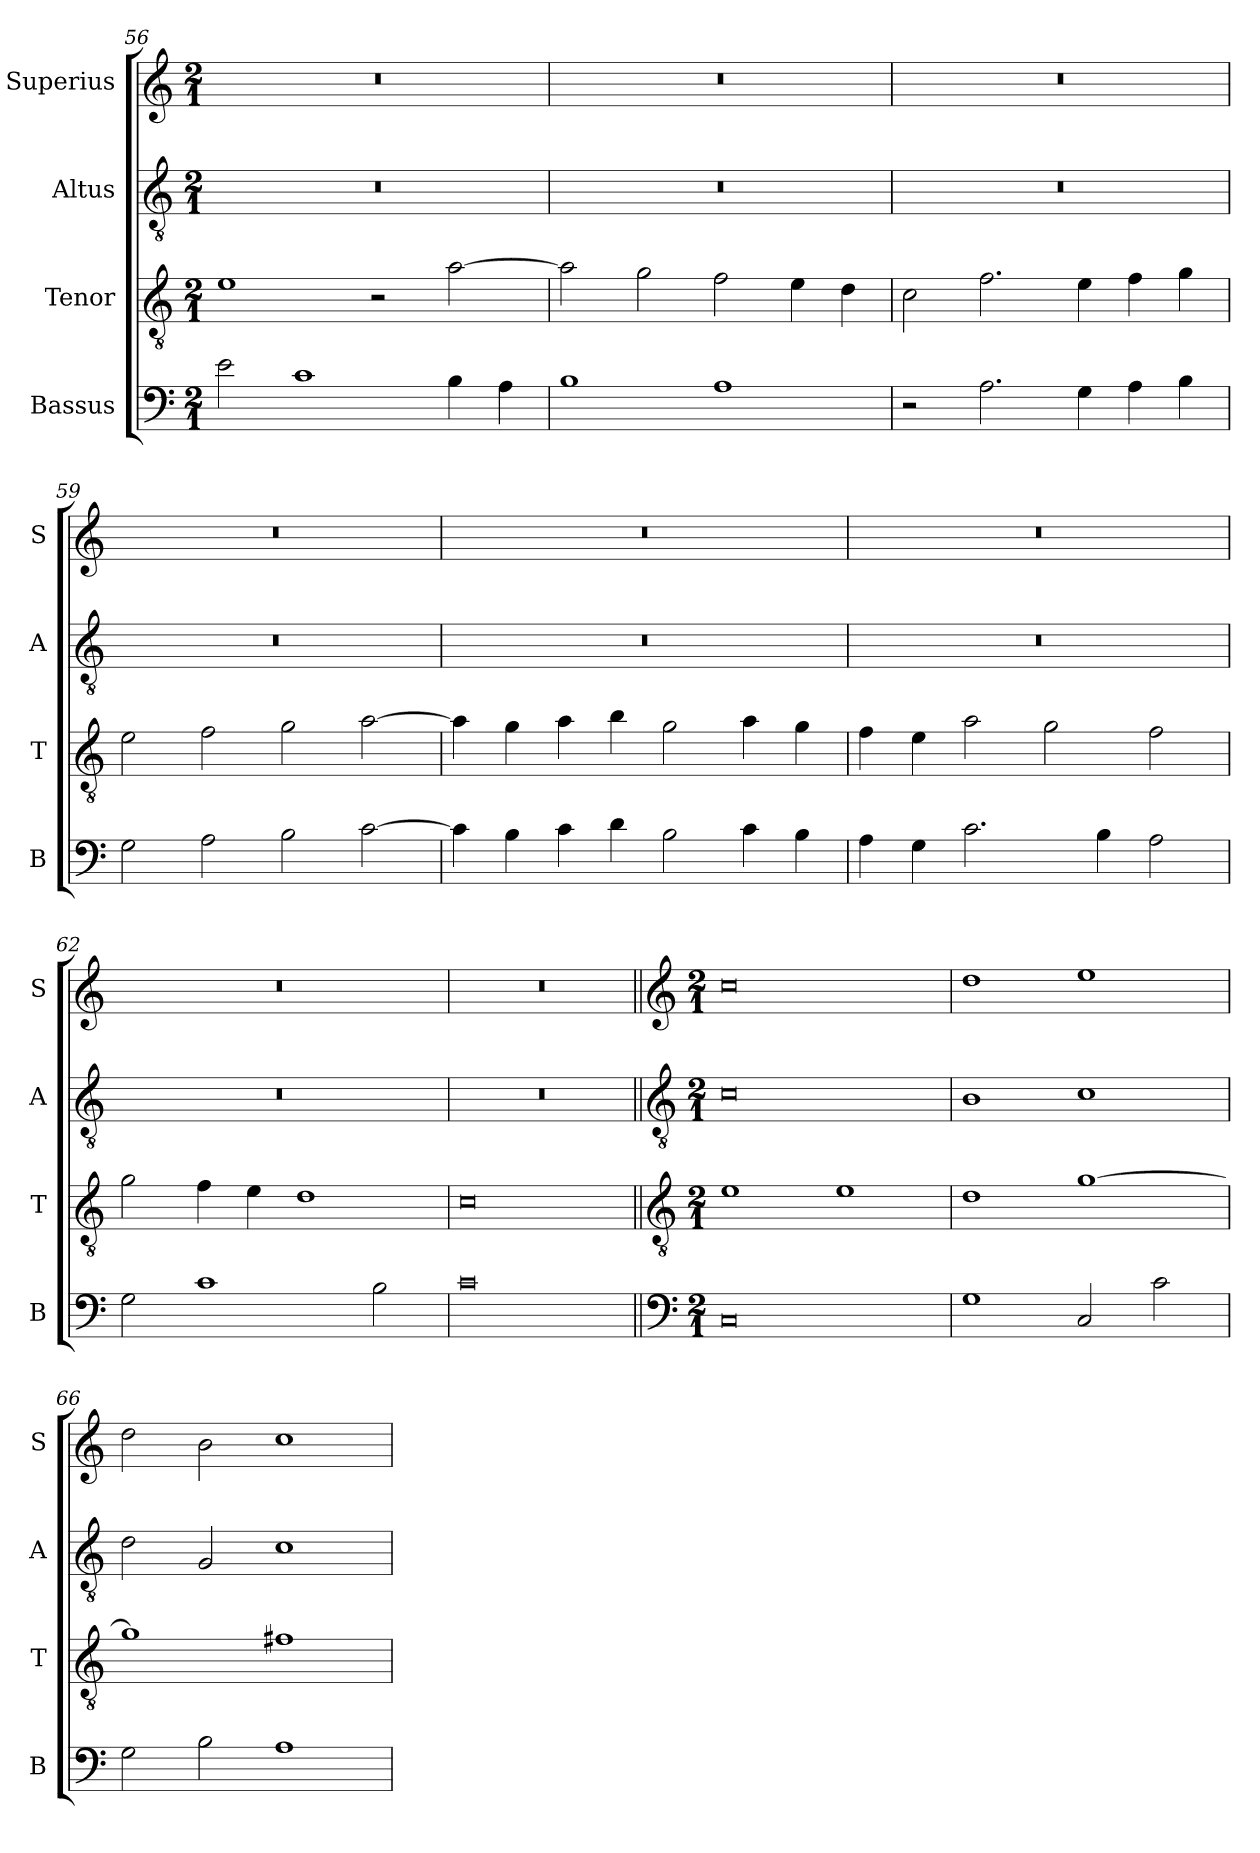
**kern	**kern	**kern	**kern
*part4	*part3	*part2	*part1
*staff4	*staff3	*staff2	*staff1
*I"Bassus	*I"Tenor	*I"Altus	*I"Superius
*I'B	*I'T	*I'A	*I'S
*clefF4	*clefGv2	*clefGv2	*clefG2
*k[]	*k[]	*k[]	*k[]
*M2/1	*M2/1	*M2/1	*M2/1
=56	=56	=56	=56
2e	1e	0r	0r
1c	.	.	.
.	2r	.	.
4B	[2a	.	.
4A	.	.	.
=57	=57	=57	=57
1B	2a]	0r	0r
.	2g	.	.
1A	2f	.	.
.	4e	.	.
.	4d	.	.
=58	=58	=58	=58
2r	2c	0r	0r
2.A	2.f	.	.
4G	4e	.	.
4A	4f	.	.
4B	4g	.	.
=59	=59	=59	=59
2G	2e	0r	0r
2A	2f	.	.
2B	2g	.	.
[2c	[2a	.	.
=60	=60	=60	=60
4c]	4a]	0r	0r
4B	4g	.	.
4c	4a	.	.
4d	4b	.	.
2B	2g	.	.
4c	4a	.	.
4B	4g	.	.
=61	=61	=61	=61
4A	4f	0r	0r
4G	4e	.	.
2.c	2a	.	.
.	2g	.	.
4B	.	.	.
2A	2f	.	.
=62	=62	=62	=62
2G	2g	0r	0r
1c	4f	.	.
.	4e	.	.
.	1d	.	.
2B	.	.	.
=63	=63	=63	=63
0c	0c	0r	0r
!!LO:LB:g=z
=64||	=64||	=64||	=64||
*clefF4	*clefGv2	*clefGv2	*clefG2
*k[]	*k[]	*k[]	*k[]
*M2/1	*M2/1	*M2/1	*M2/1
0C	1e	0c	0cc
.	1e	.	.
=65	=65	=65	=65
1G	1d	1B	1dd
2C	[1g	1c	1ee
2c	.	.	.
=66	=66	=66	=66
2G	1g]	2d	2dd
2B	.	2G	2b
1A	1f#X	1c	1cc
=	=	=	=
*-	*-	*-	*-
